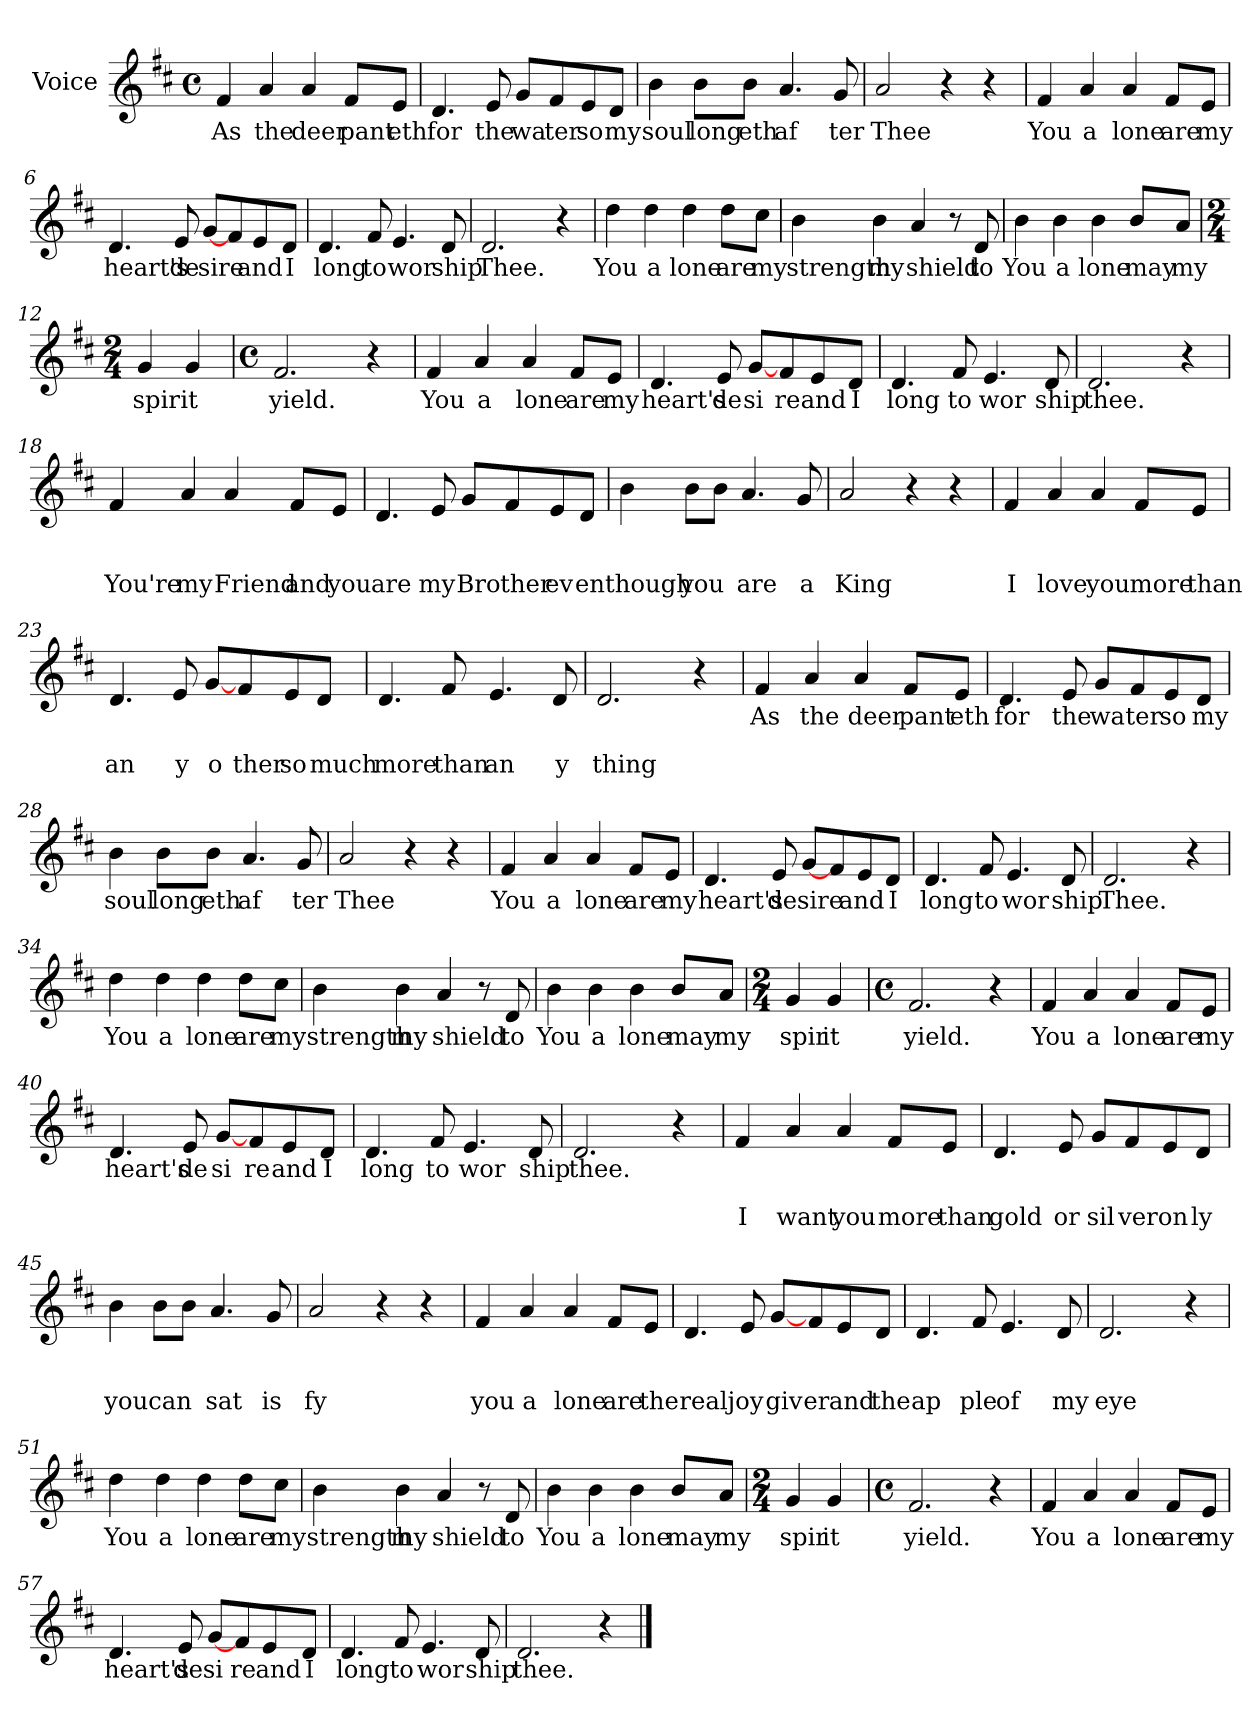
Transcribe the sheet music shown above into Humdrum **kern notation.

**kern	**text	**text	**text
*part1	*part1	*part1	*part1
*staff1	*staff1	*staff1	*staff1
*I"Voice	*	*	*
*clefG2	*	*	*
*k[f#c#]	*	*	*
*D:	*	*	*
*M4/4	*	*	*
*met(c)	*	*	*
=1	=1	=1	=1
!	!LO:LY:b	!	!
4f#/	As	.	.
!	!LO:LY:b	!	!
4a/	the	.	.
!	!LO:LY:b	!	!
4a/	deer	.	.
!	!LO:LY:b	!	!
8f#/L	pant	.	.
!	!LO:LY:b	!	!
8e/J	eth	.	.
=2	=2	=2	=2
!	!LO:LY:b	!	!
4.d/	for	.	.
!	!LO:LY:b	!	!
8e/	the	.	.
!	!LO:LY:b	!	!
8g/L	wa	.	.
!	!LO:LY:b	!	!
8f#/	ter	.	.
!	!LO:LY:b	!	!
8e/	so	.	.
!	!LO:LY:b	!	!
8d/J	my	.	.
=3	=3	=3	=3
!	!LO:LY:b	!	!
4b\	soul	.	.
!	!LO:LY:b	!	!
8b\L	long	.	.
!	!LO:LY:b	!	!
8b\J	eth	.	.
!	!LO:LY:b	!	!
4.a/	af	.	.
!	!LO:LY:b	!	!
8g/	ter	.	.
=4	=4	=4	=4
!	!LO:LY:b	!	!
2a/	Thee	.	.
4r	.	.	.
4r	.	.	.
!!LO:LB:g=z
=5	=5	=5	=5
!	!LO:LY:b	!	!
4f#/	You	.	.
!	!LO:LY:b	!	!
4a/	a	.	.
!	!LO:LY:b	!	!
4a/	lone	.	.
!	!LO:LY:b	!	!
8f#/L	are	.	.
!	!LO:LY:b	!	!
8e/J	my	.	.
=6	=6	=6	=6
!	!LO:LY:b	!	!
4.d/	heart's	.	.
!	!LO:LY:b	!	!
8e/	de	.	.
!	!LO:LY:b	!	!
[8g/L	sire	.	.
8f#/	.	.	.
!	!LO:LY:b	!	!
8e/	and	.	.
!	!LO:LY:b	!	!
8d/J	I	.	.
=7	=7	=7	=7
!	!LO:LY:b	!	!
4.d/	long	.	.
!	!LO:LY:b	!	!
8f#/	to	.	.
!	!LO:LY:b	!	!
4.e/	wor	.	.
!	!LO:LY:b	!	!
8d/	ship	.	.
=8	=8	=8	=8
!	!LO:LY:b	!	!
2.d/	Thee.	.	.
4r	.	.	.
!!LO:LB:g=z
=9	=9	=9	=9
!	!LO:LY:b	!	!
4dd\	You	.	.
!	!LO:LY:b	!	!
4dd\	a	.	.
!	!LO:LY:b	!	!
4dd\	lone	.	.
!	!LO:LY:b	!	!
8dd\L	are	.	.
!	!LO:LY:b	!	!
8cc#\J	my	.	.
=10	=10	=10	=10
!	!LO:LY:b	!	!
4b\	strength	.	.
!	!LO:LY:b	!	!
4b\	my	.	.
!	!LO:LY:b	!	!
4a/	shield	.	.
8r	.	.	.
!	!LO:LY:b	!	!
8d/	to	.	.
=11	=11	=11	=11
!	!LO:LY:b	!	!
4b\	You	.	.
!	!LO:LY:b	!	!
4b\	a	.	.
!	!LO:LY:b	!	!
4b\	lone	.	.
!	!LO:LY:b	!	!
8b/L	may	.	.
!	!LO:LY:b	!	!
8a/J	my	.	.
=12	=12	=12	=12
*M2/4	*	*	*
!	!LO:LY:b	!	!
4g/	spir	.	.
!	!LO:LY:b	!	!
4g/	it	.	.
!!LO:LB:g=z
=13	=13	=13	=13
*M4/4	*	*	*
*met(c)	*	*	*
!	!LO:LY:b	!	!
2.f#/	yield.	.	.
4r	.	.	.
=14	=14	=14	=14
!	!LO:LY:b	!	!
4f#/	You	.	.
!	!LO:LY:b	!	!
4a/	a	.	.
!	!LO:LY:b	!	!
4a/	lone	.	.
!	!LO:LY:b	!	!
8f#/L	are	.	.
!	!LO:LY:b	!	!
8e/J	my	.	.
=15	=15	=15	=15
!	!LO:LY:b	!	!
4.d/	heart's	.	.
!	!LO:LY:b	!	!
8e/	de	.	.
!	!LO:LY:b	!	!
[8g/L	si	.	.
!	!LO:LY:b	!	!
8f#/	re	.	.
!	!LO:LY:b	!	!
8e/	and	.	.
!	!LO:LY:b	!	!
8d/J	I	.	.
=16	=16	=16	=16
!	!LO:LY:b	!	!
4.d/	long	.	.
!	!LO:LY:b	!	!
8f#/	to	.	.
!	!LO:LY:b	!	!
4.e/	wor	.	.
!	!LO:LY:b	!	!
8d/	ship	.	.
!!LO:LB:g=z
=17	=17	=17	=17
!	!LO:LY:b	!	!
2.d/	thee.	.	.
4r	.	.	.
=18	=18	=18	=18
!	!	!	!LO:LY:b
4f#/	.	.	You're
!	!	!	!LO:LY:b
4a/	.	.	my
!	!	!	!LO:LY:b
4a/	.	.	Friend
!	!	!	!LO:LY:b
8f#/L	.	.	and
!	!	!	!LO:LY:b
8e/J	.	.	you
=19	=19	=19	=19
!	!	!	!LO:LY:b
4.d/	.	.	are
!	!	!	!LO:LY:b
8e/	.	.	my
!	!	!	!LO:LY:b
8g/L	.	.	Bro
!	!	!	!LO:LY:b
8f#/	.	.	ther
!	!	!	!LO:LY:b
8e/	.	.	ev
!	!	!	!LO:LY:b
8d/J	.	.	en
=20	=20	=20	=20
!	!	!	!LO:LY:b
4b\	.	.	though
!	!	!	!LO:LY:b
8b\L	.	.	you
8b\J	.	.	.
!	!	!	!LO:LY:b
4.a/	.	.	are
!	!	!	!LO:LY:b
8g/	.	.	a
!!LO:LB:g=z
=21	=21	=21	=21
!	!	!	!LO:LY:b
2a/	.	.	King
4r	.	.	.
4r	.	.	.
=22	=22	=22	=22
!	!	!	!LO:LY:b
4f#/	.	.	I
!	!	!	!LO:LY:b
4a/	.	.	love
!	!	!	!LO:LY:b
4a/	.	.	you
!	!	!	!LO:LY:b
8f#/L	.	.	more
!	!	!	!LO:LY:b
8e/J	.	.	than
=23	=23	=23	=23
!	!	!	!LO:LY:b
4.d/	.	.	an
!	!	!	!LO:LY:b
8e/	.	.	y
!	!	!	!LO:LY:b
[8g/L	.	.	o
!	!	!	!LO:LY:b
8f#/	.	.	ther
!	!	!	!LO:LY:b
8e/	.	.	so
!	!	!	!LO:LY:b
8d/J	.	.	much
=24	=24	=24	=24
!	!	!	!LO:LY:b
4.d/	.	.	more
!	!	!	!LO:LY:b
8f#/	.	.	than
!	!	!	!LO:LY:b
4.e/	.	.	an
!	!	!	!LO:LY:b
8d/	.	.	y
!!LO:LB:g=z
=25	=25	=25	=25
!	!	!	!LO:LY:b
2.d/	.	.	thing
4r	.	.	.
=26	=26	=26	=26
!	!LO:LY:b	!	!
4f#/	As	.	.
!	!LO:LY:b	!	!
4a/	the	.	.
!	!LO:LY:b	!	!
4a/	deer	.	.
!	!LO:LY:b	!	!
8f#/L	pant	.	.
!	!LO:LY:b	!	!
8e/J	eth	.	.
=27	=27	=27	=27
!	!LO:LY:b	!	!
4.d/	for	.	.
!	!LO:LY:b	!	!
8e/	the	.	.
!	!LO:LY:b	!	!
8g/L	wa	.	.
!	!LO:LY:b	!	!
8f#/	ter	.	.
!	!LO:LY:b	!	!
8e/	so	.	.
!	!LO:LY:b	!	!
8d/J	my	.	.
=28	=28	=28	=28
!	!LO:LY:b	!	!
4b\	soul	.	.
!	!LO:LY:b	!	!
8b\L	long	.	.
!	!LO:LY:b	!	!
8b\J	eth	.	.
!	!LO:LY:b	!	!
4.a/	af	.	.
!	!LO:LY:b	!	!
8g/	ter	.	.
!!LO:PB:g=z
=29	=29	=29	=29
!	!LO:LY:b	!	!
2a/	Thee	.	.
4r	.	.	.
4r	.	.	.
=30	=30	=30	=30
!	!LO:LY:b	!	!
4f#/	You	.	.
!	!LO:LY:b	!	!
4a/	a	.	.
!	!LO:LY:b	!	!
4a/	lone	.	.
!	!LO:LY:b	!	!
8f#/L	are	.	.
!	!LO:LY:b	!	!
8e/J	my	.	.
=31	=31	=31	=31
!	!LO:LY:b	!	!
4.d/	heart's	.	.
!	!LO:LY:b	!	!
8e/	de	.	.
!	!LO:LY:b	!	!
[8g/L	sire	.	.
8f#/	.	.	.
!	!LO:LY:b	!	!
8e/	and	.	.
!	!LO:LY:b	!	!
8d/J	I	.	.
=32	=32	=32	=32
!	!LO:LY:b	!	!
4.d/	long	.	.
!	!LO:LY:b	!	!
8f#/	to	.	.
!	!LO:LY:b	!	!
4.e/	wor	.	.
!	!LO:LY:b	!	!
8d/	ship	.	.
!!LO:LB:g=z
=33	=33	=33	=33
!	!LO:LY:b	!	!
2.d/	Thee.	.	.
4r	.	.	.
=34	=34	=34	=34
!	!LO:LY:b	!	!
4dd\	You	.	.
!	!LO:LY:b	!	!
4dd\	a	.	.
!	!LO:LY:b	!	!
4dd\	lone	.	.
!	!LO:LY:b	!	!
8dd\L	are	.	.
!	!LO:LY:b	!	!
8cc#\J	my	.	.
=35	=35	=35	=35
!	!LO:LY:b	!	!
4b\	strength	.	.
!	!LO:LY:b	!	!
4b\	my	.	.
!	!LO:LY:b	!	!
4a/	shield	.	.
8r	.	.	.
!	!LO:LY:b	!	!
8d/	to	.	.
=36	=36	=36	=36
!	!LO:LY:b	!	!
4b\	You	.	.
!	!LO:LY:b	!	!
4b\	a	.	.
!	!LO:LY:b	!	!
4b\	lone	.	.
!	!LO:LY:b	!	!
8b/L	may	.	.
!	!LO:LY:b	!	!
8a/J	my	.	.
!!LO:LB:g=z
=37	=37	=37	=37
*M2/4	*	*	*
!	!LO:LY:b	!	!
4g/	spir	.	.
!	!LO:LY:b	!	!
4g/	it	.	.
=38	=38	=38	=38
*M4/4	*	*	*
*met(c)	*	*	*
!	!LO:LY:b	!	!
2.f#/	yield.	.	.
4r	.	.	.
=39	=39	=39	=39
!	!LO:LY:b	!	!
4f#/	You	.	.
!	!LO:LY:b	!	!
4a/	a	.	.
!	!LO:LY:b	!	!
4a/	lone	.	.
!	!LO:LY:b	!	!
8f#/L	are	.	.
!	!LO:LY:b	!	!
8e/J	my	.	.
=40	=40	=40	=40
!	!LO:LY:b	!	!
4.d/	heart's	.	.
!	!LO:LY:b	!	!
8e/	de	.	.
!	!LO:LY:b	!	!
[8g/L	si	.	.
!	!LO:LY:b	!	!
8f#/	re	.	.
!	!LO:LY:b	!	!
8e/	and	.	.
!	!LO:LY:b	!	!
8d/J	I	.	.
!!LO:LB:g=z
=41	=41	=41	=41
!	!LO:LY:b	!	!
4.d/	long	.	.
!	!LO:LY:b	!	!
8f#/	to	.	.
!	!LO:LY:b	!	!
4.e/	wor	.	.
!	!LO:LY:b	!	!
8d/	ship	.	.
=42	=42	=42	=42
!	!LO:LY:b	!	!
2.d/	thee.	.	.
4r	.	.	.
=43	=43	=43	=43
!	!	!	!LO:LY:b
4f#/	.	.	I
!	!	!	!LO:LY:b
4a/	.	.	want
!	!	!	!LO:LY:b
4a/	.	.	you
!	!	!	!LO:LY:b
8f#/L	.	.	more
!	!	!	!LO:LY:b
8e/J	.	.	than
=44	=44	=44	=44
!	!	!	!LO:LY:b
4.d/	.	.	gold
!	!	!	!LO:LY:b
8e/	.	.	or
!	!	!	!LO:LY:b
8g/L	.	.	sil
!	!	!	!LO:LY:b
8f#/	.	.	ver
!	!	!	!LO:LY:b
8e/	.	.	on
!	!	!	!LO:LY:b
8d/J	.	.	ly
!!LO:LB:g=z
=45	=45	=45	=45
!	!	!	!LO:LY:b
4b\	.	.	you
!	!	!	!LO:LY:b
8b\L	.	.	can
8b\J	.	.	.
!	!	!	!LO:LY:b
4.a/	.	.	sat
!	!	!	!LO:LY:b
8g/	.	.	is
=46	=46	=46	=46
!	!	!	!LO:LY:b
2a/	.	.	fy
4r	.	.	.
4r	.	.	.
=47	=47	=47	=47
!	!	!	!LO:LY:b
4f#/	.	.	you
!	!	!	!LO:LY:b
4a/	.	.	a
!	!	!	!LO:LY:b
4a/	.	.	lone
!	!	!	!LO:LY:b
8f#/L	.	.	are
!	!	!	!LO:LY:b
8e/J	.	.	the
=48	=48	=48	=48
!	!	!	!LO:LY:b
4.d/	.	.	real
!	!	!	!LO:LY:b
8e/	.	.	joy
!	!	!	!LO:LY:b
[8g/L	.	.	giv
!	!	!	!LO:LY:b
8f#/	.	.	er
!	!	!	!LO:LY:b
8e/	.	.	and
!	!	!	!LO:LY:b
8d/J	.	.	the
!!LO:LB:g=z
=49	=49	=49	=49
!	!	!	!LO:LY:b
4.d/	.	.	ap
!	!	!	!LO:LY:b
8f#/	.	.	ple
!	!	!	!LO:LY:b
4.e/	.	.	of
!	!	!	!LO:LY:b
8d/	.	.	my
=50	=50	=50	=50
!	!	!	!LO:LY:b
2.d/	.	.	eye
4r	.	.	.
=51	=51	=51	=51
!	!LO:LY:b	!	!
4dd\	You	.	.
!	!LO:LY:b	!	!
4dd\	a	.	.
!	!LO:LY:b	!	!
4dd\	lone	.	.
!	!LO:LY:b	!	!
8dd\L	are	.	.
!	!LO:LY:b	!	!
8cc#\J	my	.	.
=52	=52	=52	=52
!	!LO:LY:b	!	!
4b\	strength	.	.
!	!LO:LY:b	!	!
4b\	my	.	.
!	!LO:LY:b	!	!
4a/	shield	.	.
8r	.	.	.
!	!LO:LY:b	!	!
8d/	to	.	.
!!LO:LB:g=z
=53	=53	=53	=53
!	!LO:LY:b	!	!
4b\	You	.	.
!	!LO:LY:b	!	!
4b\	a	.	.
!	!LO:LY:b	!	!
4b\	lone	.	.
!	!LO:LY:b	!	!
8b/L	may	.	.
!	!LO:LY:b	!	!
8a/J	my	.	.
=54	=54	=54	=54
*M2/4	*	*	*
!	!LO:LY:b	!	!
4g/	spir	.	.
!	!LO:LY:b	!	!
4g/	it	.	.
=55	=55	=55	=55
*M4/4	*	*	*
*met(c)	*	*	*
!	!LO:LY:b	!	!
2.f#/	yield.	.	.
4r	.	.	.
=56	=56	=56	=56
!	!LO:LY:b	!	!
4f#/	You	.	.
!	!LO:LY:b	!	!
4a/	a	.	.
!	!LO:LY:b	!	!
4a/	lone	.	.
!	!LO:LY:b	!	!
8f#/L	are	.	.
!	!LO:LY:b	!	!
8e/J	my	.	.
!!LO:LB:g=z
=57	=57	=57	=57
!	!LO:LY:b	!	!
4.d/	heart's	.	.
!	!LO:LY:b	!	!
8e/	de	.	.
!	!LO:LY:b	!	!
[8g/L	si	.	.
!	!LO:LY:b	!	!
8f#/	re	.	.
!	!LO:LY:b	!	!
8e/	and	.	.
!	!LO:LY:b	!	!
8d/J	I	.	.
=58	=58	=58	=58
!	!LO:LY:b	!	!
4.d/	long	.	.
!	!LO:LY:b	!	!
8f#/	to	.	.
!	!LO:LY:b	!	!
4.e/	wor	.	.
!	!LO:LY:b	!	!
8d/	ship	.	.
=59	=59	=59	=59
!	!LO:LY:b	!	!
2.d/	thee.	.	.
4r	.	.	.
==	==	==	==
*-	*-	*-	*-
